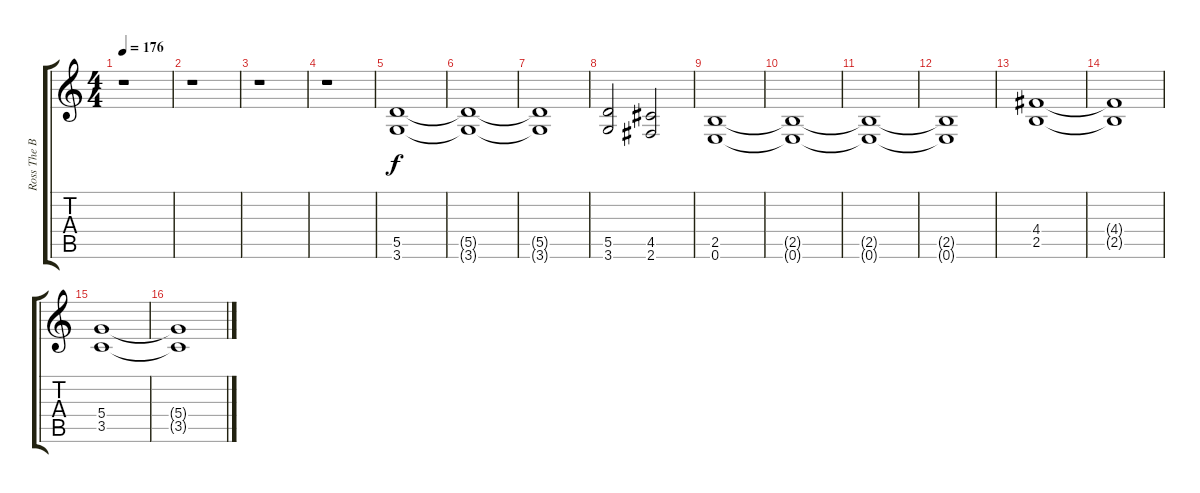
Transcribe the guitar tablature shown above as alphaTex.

\track ("Ross The Boss-Rhythm" "Ross The B") {instrument distortionguitar}
\staff {score tabs}
\tuning (E4 B3 G3 D3 A2 E2) {hide}
\ts (4 4)
\tempo 176
\clef g2
\ks c
r.1{dy f} |
r.1 |
r.1 |
r.1 |
(5.5 3.6).1 |
(5.5{t} 3.6{t}).1 |
(5.5{t} 3.6{t}).1 |
(5.5 3.6).2 (4.5 2.6).2 |
(2.5 0.6).1 |
(2.5{t} 0.6{t}).1 |
(2.5{t} 0.6{t}).1 |
(2.5{t} 0.6{t}).1 |
(4.4 2.5).1 |
(4.4{t} 2.5{t}).1 |
(5.4 3.5).1 |
(5.4{t} 3.5{t}).1
